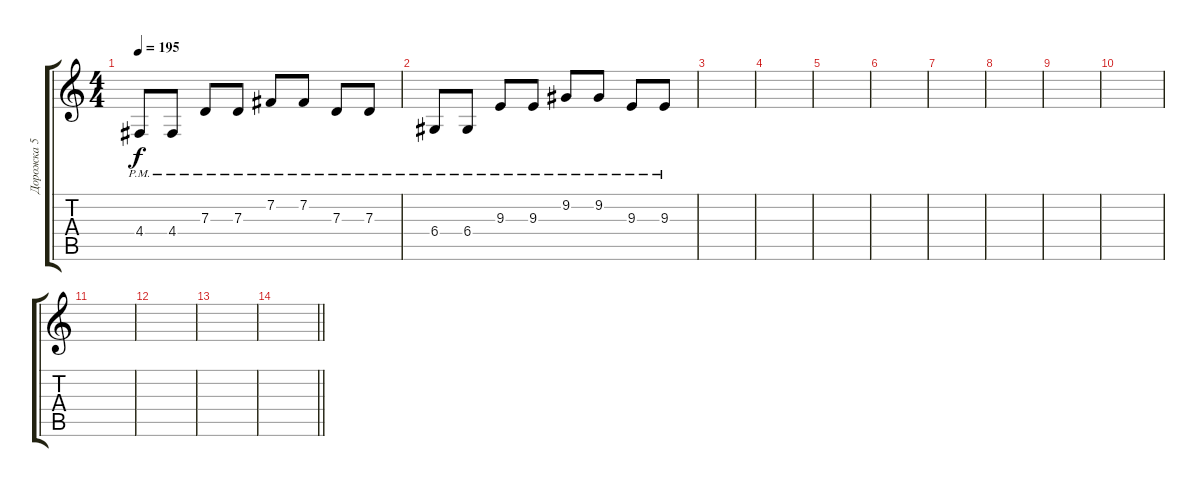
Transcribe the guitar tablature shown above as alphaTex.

\track ("Дорожка 5" "Дорожка 5") {instrument harmonica}
\staff {score tabs}
\tuning (E4 B3 G3 D3 A2 E2) {hide}
\ts (4 4)
\tempo 195
\clef g2
\ks c
4.4{pm}.8{dy f volume 8 instrument distortionguitar} 4.4{pm}.8 7.3{pm}.8 7.3{pm}.8 7.2{pm}.8 7.2{pm}.8 7.3{pm}.8 7.3{pm}.8 |
6.4{pm}.8 6.4{pm}.8 9.3{pm}.8 9.3{pm}.8 9.2{pm}.8 9.2{pm}.8 9.3{pm}.8 9.3{pm}.8 |
|
|
|
|
|
|
|
|
|
|
|
\barLineRight lightlight
